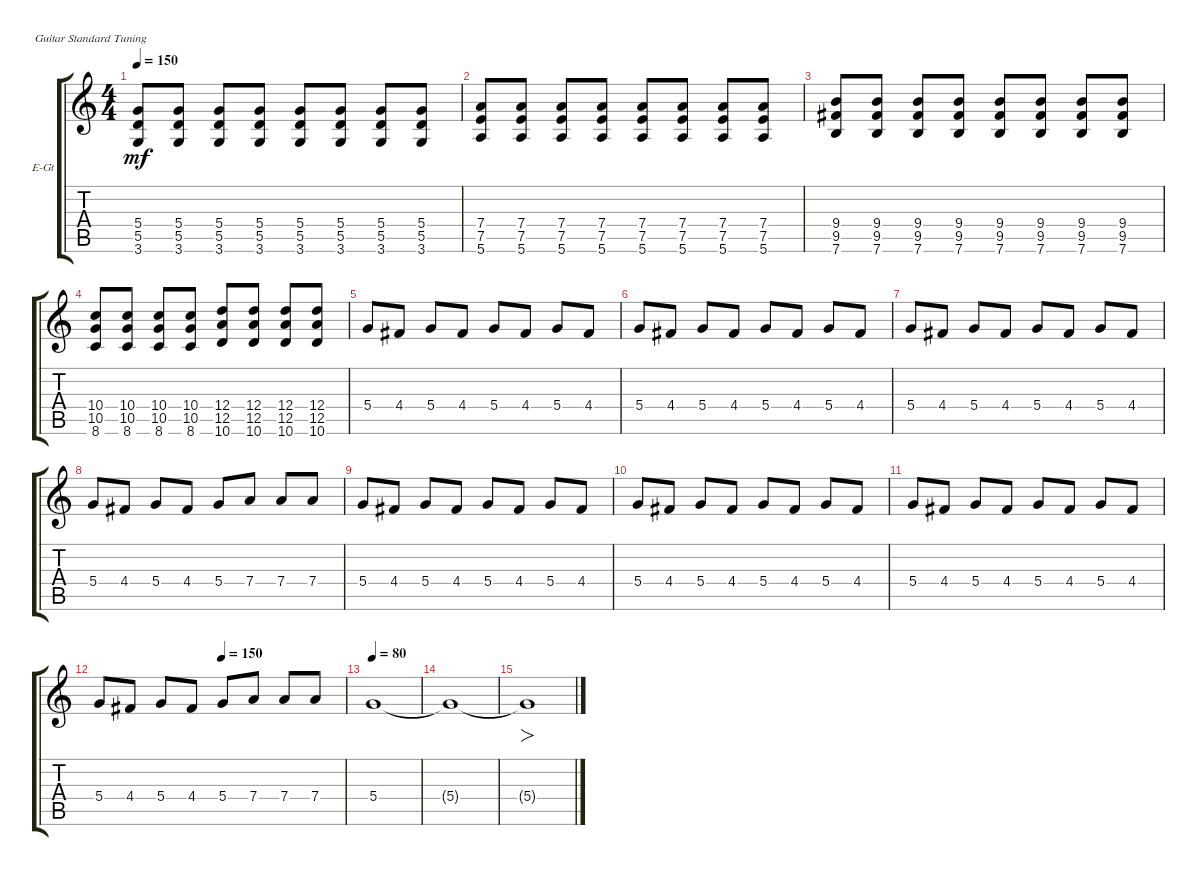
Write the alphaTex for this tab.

\bracketExtendMode groupsimilarinstruments
\firstSystemTrackNameOrientation horizontal
\otherSystemsTrackNameOrientation horizontal
\track ("Electric Guitar" "E-Gt") {instrument distortionguitar}
\staff {score tabs}
\tuning (E4 B3 G3 D3 A2 E2)
\ts (4 4)
\tempo 150
\clef g2
\scale
0.333333
\ks c
(3.6 5.5 5.4).8{dy mf} (3.6 5.5 5.4).8 (3.6 5.5 5.4).8 (3.6 5.5 5.4).8 (3.6 5.5 5.4).8 (3.6 5.5 5.4).8 (3.6 5.5 5.4).8 (3.6 5.5 5.4).8 |
\scale
0.333333 (5.6 7.5 7.4).8 (5.6 7.5 7.4).8 (5.6 7.5 7.4).8 (5.6 7.5 7.4).8 (5.6 7.5 7.4).8 (5.6 7.5 7.4).8 (5.6 7.5 7.4).8 (5.6 7.5 7.4).8 |
\scale
0.333333 (7.6 9.5 9.4).8 (7.6 9.5 9.4).8 (7.6 9.5 9.4).8 (7.6 9.5 9.4).8 (7.6 9.5 9.4).8 (7.6 9.5 9.4).8 (7.6 9.5 9.4).8 (7.6 9.5 9.4).8 |
\scale
0.333333 (8.6 10.5 10.4).8 (8.6 10.5 10.4).8 (8.6 10.5 10.4).8 (8.6 10.5 10.4).8 (10.6 12.5 12.4).8 (10.6 12.5 12.4).8 (10.6 12.5 12.4).8 (10.6 12.5 12.4).8 |
\scale
0.333333 5.4.8 4.4.8 5.4.8 4.4.8 5.4.8 4.4.8 5.4.8 4.4.8 |
\scale
0.333333 5.4.8 4.4.8 5.4.8 4.4.8 5.4.8 4.4.8 5.4.8 4.4.8 |
\scale
0.333333 5.4.8 4.4.8 5.4.8 4.4.8 5.4.8 4.4.8 5.4.8 4.4.8 |
\scale
0.333333 5.4.8 4.4.8 5.4.8 4.4.8 5.4.8 7.4.8 7.4.8 7.4.8 |
\scale
0.333333 5.4.8 4.4.8 5.4.8 4.4.8 5.4.8 4.4.8 5.4.8 4.4.8 |
\scale
0.333333 5.4.8 4.4.8 5.4.8 4.4.8 5.4.8 4.4.8 5.4.8 4.4.8 |
\scale
0.333333 5.4.8 4.4.8 5.4.8 4.4.8 5.4.8 4.4.8 5.4.8 4.4.8 |
\tempo (150 0.5)
\scale
0.333333 5.4.8 4.4.8 5.4.8 4.4.8 5.4.8 7.4.8 7.4.8 7.4.8 |
\tempo 80
\scale
0.333333 5.4.1 |
5.4{t}.1 |
5.4{t}.1{fo}
